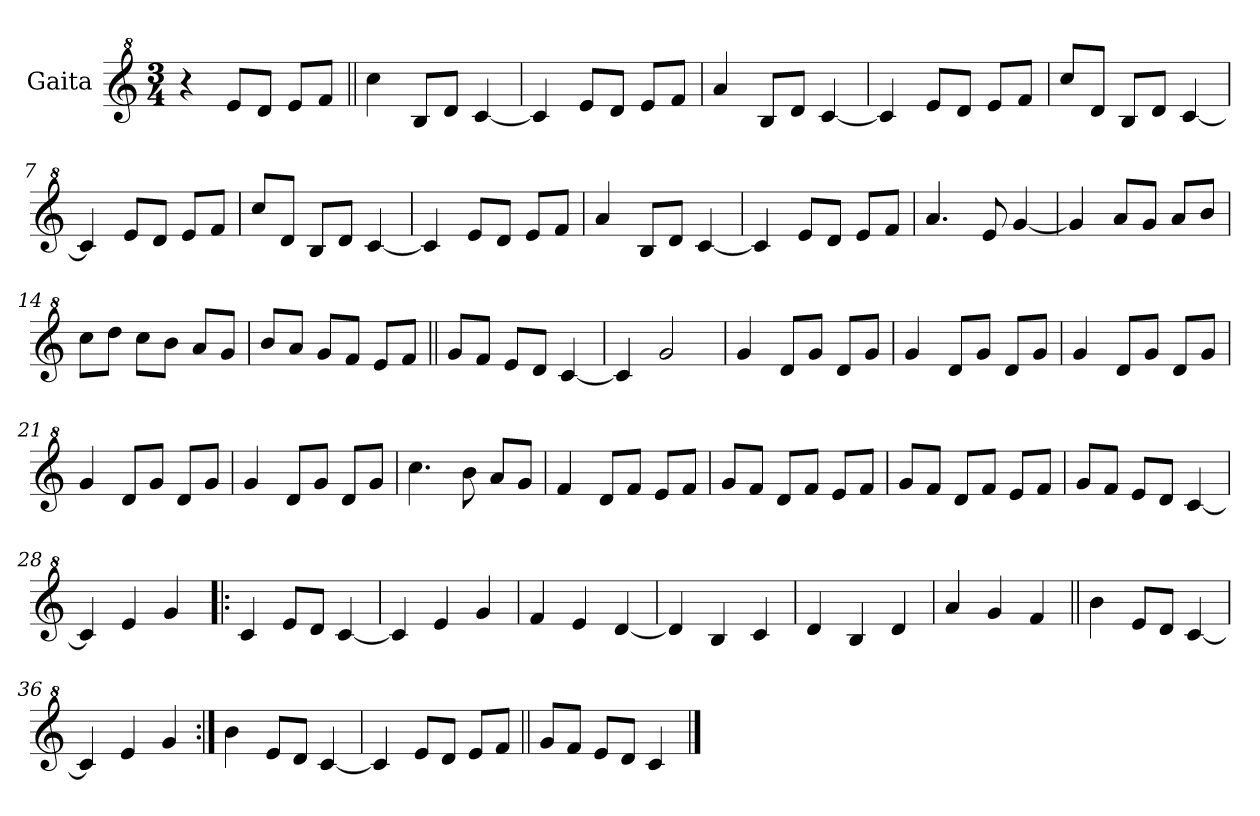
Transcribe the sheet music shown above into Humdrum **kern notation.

**kern
*part1
*staff1
*I"Gaita
*clefG^2
*k[]
*M3/4
*MM230
=1
4r
8ee/L
8dd/J
8ee/L
8ff/J
=2||
4ccc\
8b/L
8dd/J
[4cc/
=3
4cc/]
8ee/L
8dd/J
8ee/L
8ff/J
=4
4aa/
8b/L
8dd/J
[4cc/
=5
4cc/]
8ee/L
8dd/J
8ee/L
8ff/J
=6
8ccc/L
8dd/J
8b/L
8dd/J
[4cc/
=7
4cc/]
8ee/L
8dd/J
8ee/L
8ff/J
=8
8ccc/L
8dd/J
8b/L
8dd/J
[4cc/
=9
4cc/]
8ee/L
8dd/J
8ee/L
8ff/J
!!LO:LB:g=z
=10
4aa/
8b/L
8dd/J
[4cc/
=11
4cc/]
8ee/L
8dd/J
8ee/L
8ff/J
=12
4.aa/
8ee/
[4gg/
=13
4gg/]
8aa/L
8gg/J
8aa/L
8bb/J
=14
8ccc\L
8ddd\J
8ccc\L
8bb\J
8aa/L
8gg/J
=15
8bb/L
8aa/J
8gg/L
8ff/J
8ee/L
8ff/J
=16||
8gg/L
8ff/J
8ee/L
8dd/J
[4cc/
=17
4cc/]
2gg/
=18
4gg/
8dd/L
8gg/J
8dd/L
8gg/J
!!LO:LB:g=z
=19
4gg/
8dd/L
8gg/J
8dd/L
8gg/J
=20
4gg/
8dd/L
8gg/J
8dd/L
8gg/J
=21
4gg/
8dd/L
8gg/J
8dd/L
8gg/J
=22
4gg/
8dd/L
8gg/J
8dd/L
8gg/J
=23
4.ccc\
8bb\
8aa/L
8gg/J
=24
4ff/
8dd/L
8ff/J
8ee/L
8ff/J
=25
8gg/L
8ff/J
8dd/L
8ff/J
8ee/L
8ff/J
=26
8gg/L
8ff/J
8dd/L
8ff/J
8ee/L
8ff/J
!!LO:LB:g=z
=27
8gg/L
8ff/J
8ee/L
8dd/J
[4cc/
=28
4cc/]
4ee/
4gg/
=29!|:
4cc/
8ee/L
8dd/J
[4cc/
=30
4cc/]
4ee/
4gg/
=31
4ff/
4ee/
[4dd/
=32
4dd/]
4b/
4cc/
=33
4dd/
4b/
4dd/
=34
4aa/
4gg/
4ff/
=35||
4bb\
8ee/L
8dd/J
[4cc/
=36
4cc/]
4ee/
4gg/
=37:|!
4bb\
8ee/L
8dd/J
[4cc/
!!LO:LB:g=z
=38
4cc/]
8ee/L
8dd/J
8ee/L
8ff/J
=39||
8gg/L
8ff/J
8ee/L
8dd/J
4cc/
==
*-
